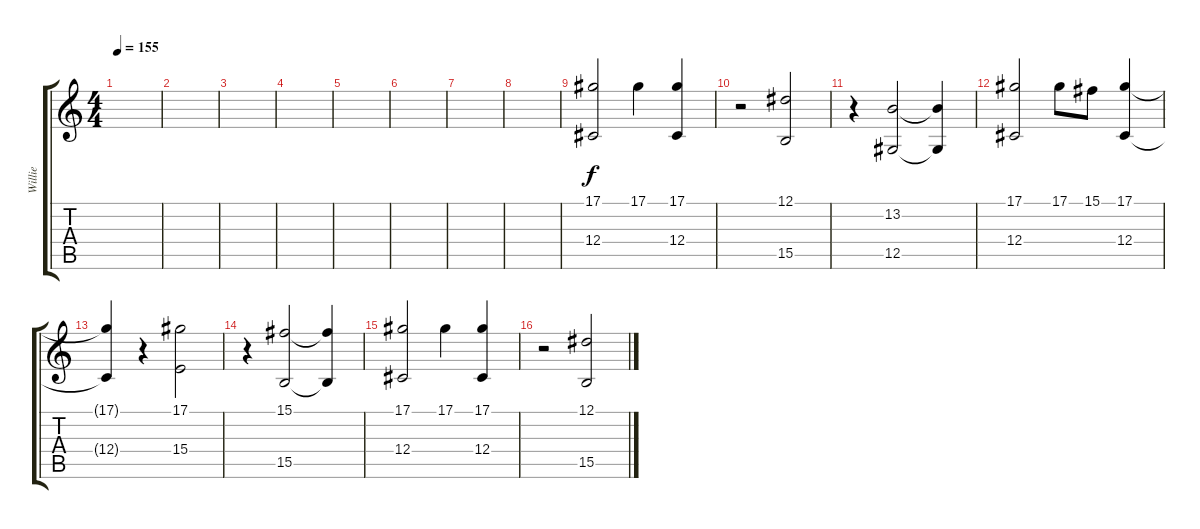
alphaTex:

\track ("Willie" "Willie") {instrument harpsichord}
\staff {score tabs}
\tuning (Eb4 Bb3 Gb3 Db3 Ab2 Eb2) {hide}
\ts (4 4)
\tempo 155
\clef g2
\ks c
|
|
|
|
|
|
|
|
(17.1 12.4).2 17.1.4 (17.1 12.4).4 |
r.2 (12.1 15.5).2 |
r.4 (13.2 12.5).2 (13.2{t} 12.5{t}).4 |
(17.1 12.4).2 17.1.8 15.1.8 (17.1 12.4).4 |
(17.1{t} 12.4{t}).4 r.4 (17.1 15.4).2 |
r.4 (15.1 15.5).2 (15.1{t} 15.5{t}).4 |
(17.1 12.4).2 17.1.4 (17.1 12.4).4 |
r.2 (12.1 15.5).2
